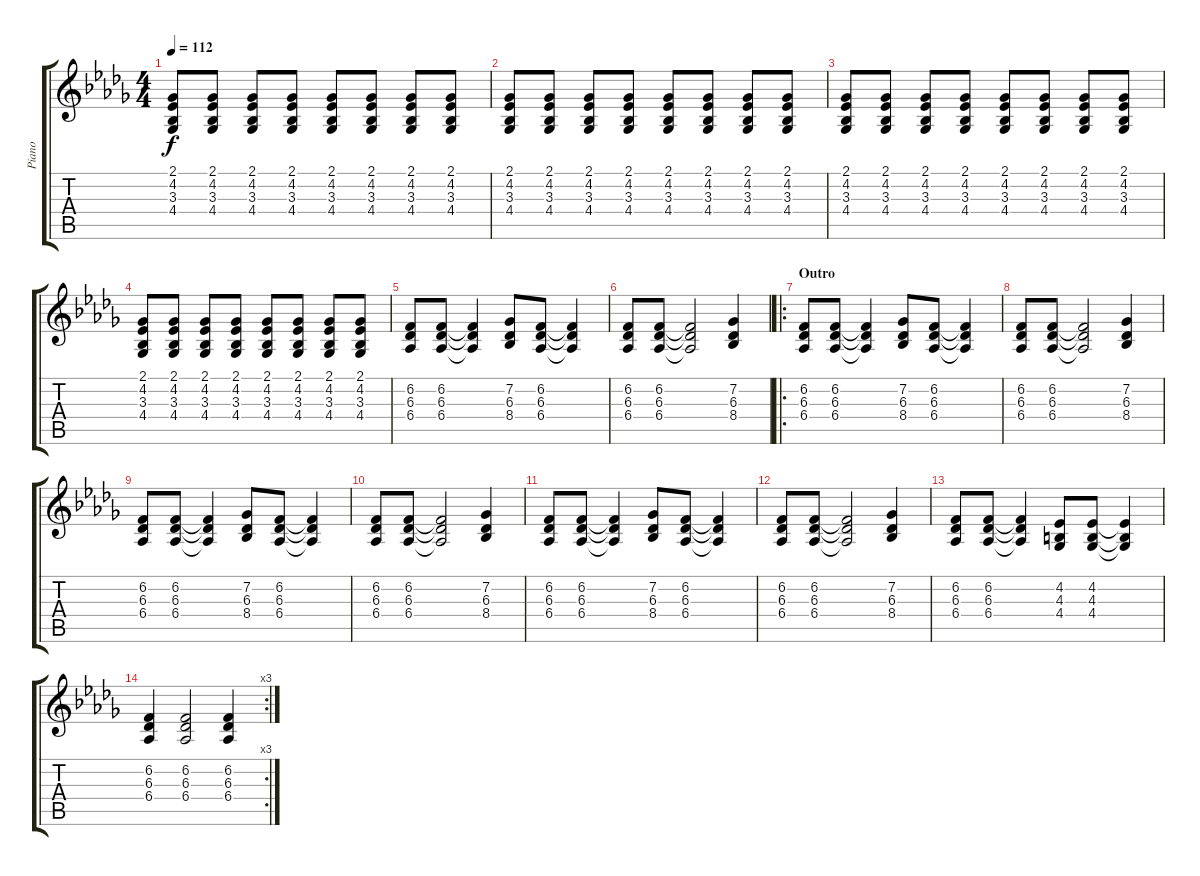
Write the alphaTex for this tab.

\track ("Piano" "Piano") {instrument acousticgrandpiano}
\staff {score tabs}
\tuning (E4 B3 G3 D3 A2 E2) {hide}
\ts (4 4)
\tempo 112
\clef g2
\ks db
(2.1 4.2 3.3 4.4).8{dy f} (2.1 4.2 3.3 4.4).8 (2.1 4.2 3.3 4.4).8 (2.1 4.2 3.3 4.4).8 (2.1 4.2 3.3 4.4).8 (2.1 4.2 3.3 4.4).8 (2.1 4.2 3.3 4.4).8 (2.1 4.2 3.3 4.4).8 |
(2.1 4.2 3.3 4.4).8 (2.1 4.2 3.3 4.4).8 (2.1 4.2 3.3 4.4).8 (2.1 4.2 3.3 4.4).8 (2.1 4.2 3.3 4.4).8 (2.1 4.2 3.3 4.4).8 (2.1 4.2 3.3 4.4).8 (2.1 4.2 3.3 4.4).8 |
(2.1 4.2 3.3 4.4).8 (2.1 4.2 3.3 4.4).8 (2.1 4.2 3.3 4.4).8 (2.1 4.2 3.3 4.4).8 (2.1 4.2 3.3 4.4).8 (2.1 4.2 3.3 4.4).8 (2.1 4.2 3.3 4.4).8 (2.1 4.2 3.3 4.4).8 |
(2.1 4.2 3.3 4.4).8 (2.1 4.2 3.3 4.4).8 (2.1 4.2 3.3 4.4).8 (2.1 4.2 3.3 4.4).8 (2.1 4.2 3.3 4.4).8 (2.1 4.2 3.3 4.4).8 (2.1 4.2 3.3 4.4).8 (2.1 4.2 3.3 4.4).8 |
(6.2 6.3 6.4).8 (6.2 6.3 6.4).8 (6.2{t} 6.3{t} 6.4{t}).4 (7.2 6.3 8.4).8 (6.2 6.3 6.4).8 (6.2{t} 6.3{t} 6.4{t}).4 |
(6.2 6.3 6.4).8 (6.2 6.3 6.4).8 (6.2{t} 6.3{t} 6.4{t}).2 (7.2 6.3 8.4).4 |
\ro
\section ("" "Outro")
(6.2 6.3 6.4).8 (6.2 6.3 6.4).8 (6.2{t} 6.3{t} 6.4{t}).4 (7.2 6.3 8.4).8 (6.2 6.3 6.4).8 (6.2{t} 6.3{t} 6.4{t}).4 |
(6.2 6.3 6.4).8 (6.2 6.3 6.4).8 (6.2{t} 6.3{t} 6.4{t}).2 (7.2 6.3 8.4).4 |
(6.2 6.3 6.4).8 (6.2 6.3 6.4).8 (6.2{t} 6.3{t} 6.4{t}).4 (7.2 6.3 8.4).8 (6.2 6.3 6.4).8 (6.2{t} 6.3{t} 6.4{t}).4 |
(6.2 6.3 6.4).8 (6.2 6.3 6.4).8 (6.2{t} 6.3{t} 6.4{t}).2 (7.2 6.3 8.4).4 |
(6.2 6.3 6.4).8 (6.2 6.3 6.4).8 (6.2{t} 6.3{t} 6.4{t}).4 (7.2 6.3 8.4).8 (6.2 6.3 6.4).8 (6.2{t} 6.3{t} 6.4{t}).4 |
(6.2 6.3 6.4).8 (6.2 6.3 6.4).8 (6.2{t} 6.3{t} 6.4{t}).2 (7.2 6.3 8.4).4 |
(6.2 6.3 6.4).8 (6.2 6.3 6.4).8 (6.2{t} 6.3{t} 6.4{t}).4 (4.2 4.3 4.4).8 (4.2 4.3 4.4).8 (4.2{t} 4.3{t} 4.4{t}).4 |
\rc 3
(6.2 6.3 6.4).4 (6.2 6.3 6.4).2 (6.2 6.3 6.4).4
